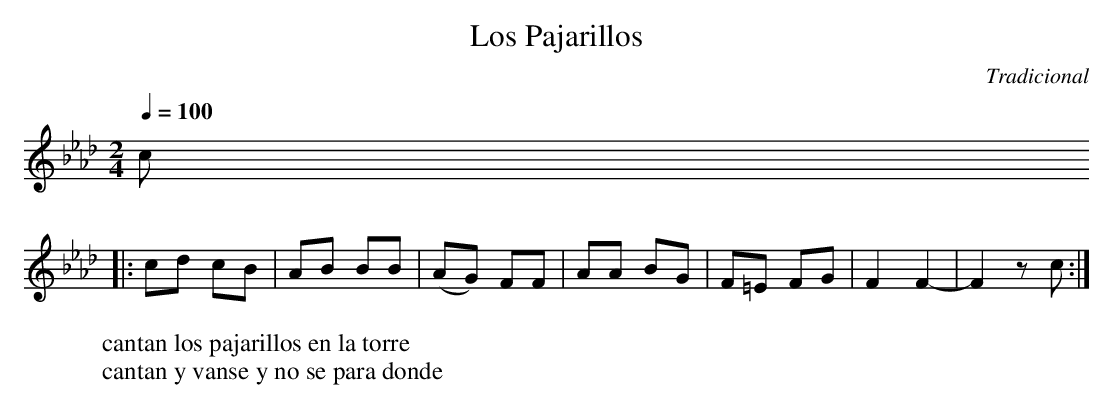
X:1
T:Los Pajarillos
C:Tradicional
M:2/4
L:1/8
Q:1/4=100
W:cantan los pajarillos en la torre
W:cantan y vanse y no se para donde
K:Fm
c
|: cd cB|AB BB|(AG) FF|AA BG|F=E FG|F2 F2-|F2 z c :|
